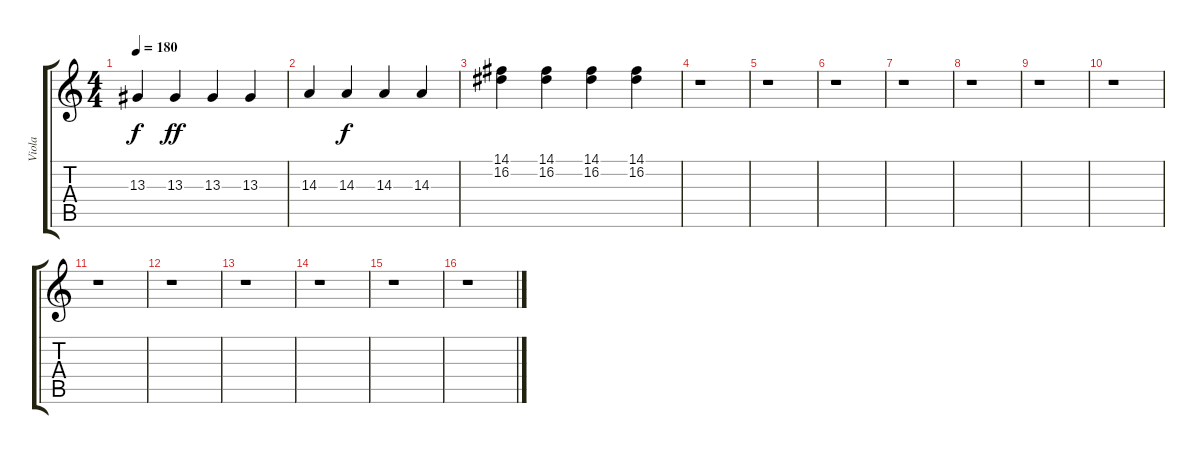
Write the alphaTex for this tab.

\track ("Viola" "Viola") {instrument stringensemble1}
\staff {score tabs}
\tuning (E4 B3 G3 D3 A2 E2) {hide}
\ts (4 4)
\tempo 180
\clef g2
\ks c
13.3.4{dy f} 13.3.4{dy ff} 13.3.4 13.3.4 |
14.3.4 14.3.4{dy f} 14.3.4 14.3.4 |
(14.1 16.2).4 (14.1 16.2).4 (14.1 16.2).4 (14.1 16.2).4 |
r.1 |
r.1 |
r.1 |
r.1 |
r.1 |
r.1 |
r.1 |
r.1 |
r.1 |
r.1 |
r.1 |
r.1 |
r.1
